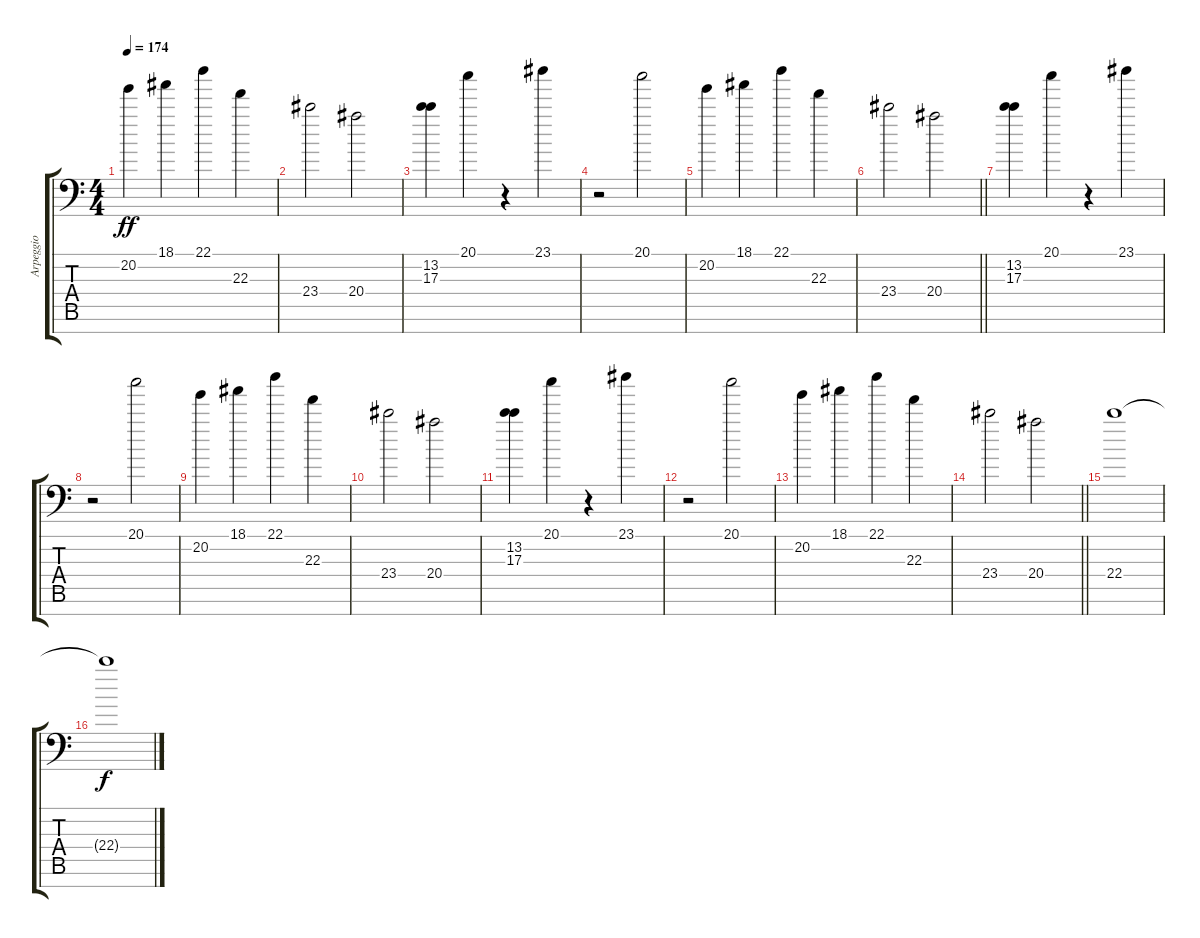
\track ("Arpeggio" "Arpeggio") {instrument synthbass1}
\staff {score tabs}
\tuning (E4 B3 G3 D3 A2 E2 C-1) {hide}
\ts (4 4)
\tempo 174
\clef f4
\ks c
20.2.4{dy ff} 18.1.4 22.1.4 22.3.4 |
23.4.2 20.4.2 |
(13.2 17.3).4 20.1.4 r.4 23.1.4 |
r.2 20.1.2 |
20.2.4 18.1.4 22.1.4 22.3.4 |
\barLineRight lightlight
23.4.2 20.4.2 |
(13.2 17.3).4 20.1.4 r.4 23.1.4 |
r.2 20.1.2 |
20.2.4 18.1.4 22.1.4 22.3.4 |
23.4.2 20.4.2 |
(13.2 17.3).4 20.1.4 r.4 23.1.4 |
r.2 20.1.2 |
20.2.4 18.1.4 22.1.4 22.3.4 |
\barLineRight lightlight
23.4.2 20.4.2 |
22.4.1 |
22.4{t}.1{dy f}
